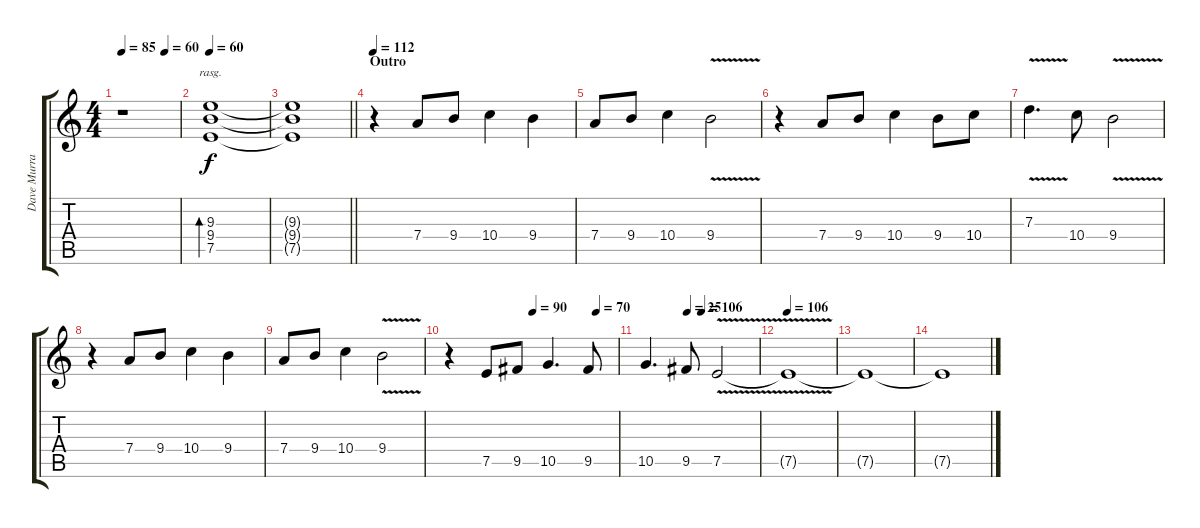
\track ("Dave Murray" "Dave Murra") {instrument distortionguitar}
\staff {score tabs}
\tuning (E4 B3 G3 D3 A2 E2) {hide}
\ts (4 4)
\tempo 85
\tempo (60 0.75)
\clef g2
\ks c
r.1{dy ff} |
\tempo 60
(9.3 9.4 7.5).1{bd 480 rasg ii dy f} |
\barLineRight lightlight
(9.3{t} 9.4{t} 7.5{t}).1{volume 4} |
\section ("" "Outro")
\tempo 112
r.4{volume 11 instrument electricguitarjazz} 7.4.8 9.4.8 10.4.4 9.4.4 |
7.4.8 9.4.8 10.4.4 9.4{v}.2 |
r.4 7.4.8 9.4.8 10.4.4 9.4.8 10.4.8 |
7.3{v}.4{d} 10.4.8 9.4{v}.2 |
r.4 7.4.8 9.4.8 10.4.4 9.4.4 |
7.4.8 9.4.8 10.4.4 9.4{v}.2 |
\tempo (90 0.5)
\tempo (70 0.875)
r.4 7.5.8 9.5.8 10.5.4{d} 9.5.8 |
\tempo (25 0.375)
\tempo (106 0.5)
10.5.4{d} 9.5.8 7.5{v}.2 |
\tempo 106
7.5{t}.1 |
7.5{t}.1 |
7.5{t}.1
